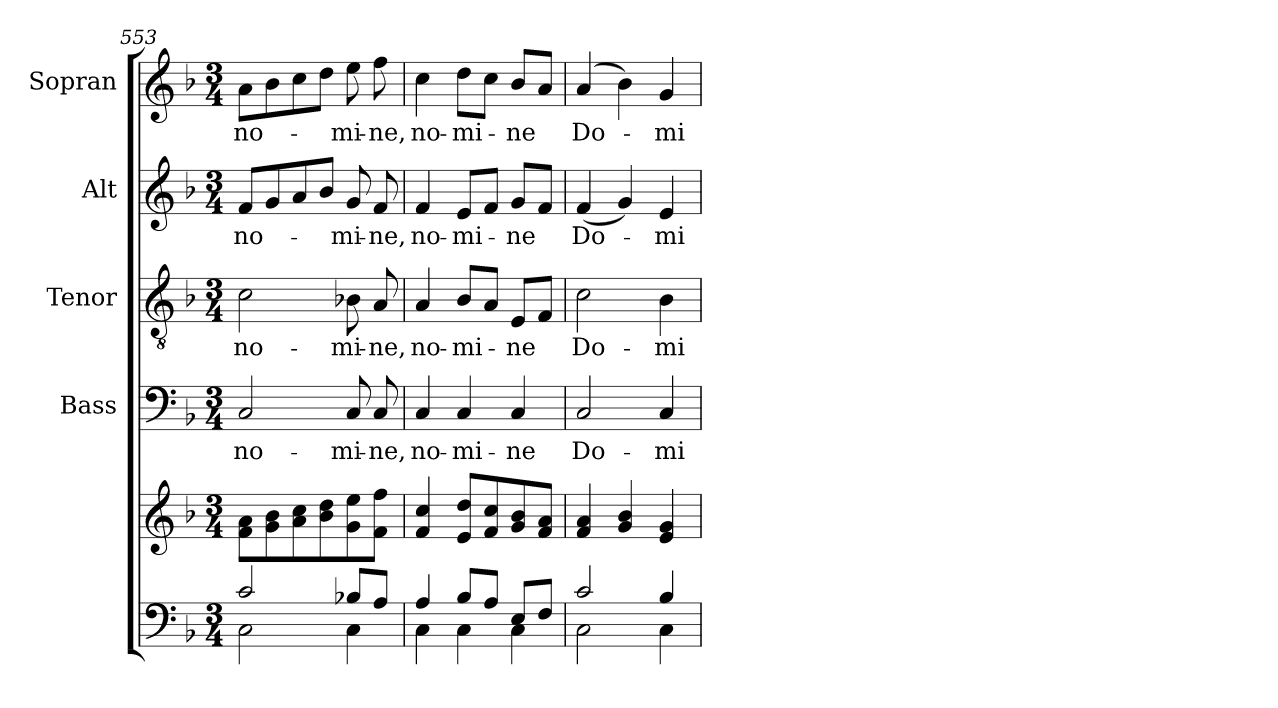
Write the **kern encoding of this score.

**kern	**kern	**kern	**text	**kern	**text	**kern	**text	**kern	**text
*part5	*part5	*part4	*part4	*part3	*part3	*part2	*part2	*part1	*part1
*staff6	*staff5	*staff4	*staff4	*staff3	*staff3	*staff2	*staff2	*staff1	*staff1
*	*	*I"Bass	*	*I"Tenor	*	*I"Alt	*	*I"Sopran	*
*	*	*I'B.	*	*I'T.	*	*I'A.	*	*I'S.	*
*clefF4	*clefG2	*clefF4	*	*clefGv2	*	*clefG2	*	*clefG2	*
*k[b-]	*k[b-]	*k[b-]	*	*k[b-]	*	*k[b-]	*	*k[b-]	*
*F:	*F:	*F:	*	*F:	*	*F:	*	*F:	*
*M3/4	*M3/4	*M3/4	*	*M3/4	*	*M3/4	*	*M3/4	*
=553	=553	=553	=553	=553	=553	=553	=553	=553	=553
*^	*	*	*	*	*	*	*	*	*
!	!	!	!	!LO:LY:b	!	!LO:LY:b	!	!LO:LY:b	!	!LO:LY:b
2c/	2C\	8f\ 8a\L	2C/	no-	2c\	no-	8f/L	no-	8a\L	no-
.	.	8g\ 8b-\	.	.	.	.	8g/	.	8b-\	.
.	.	8a\ 8cc\	.	.	.	.	8a/	.	8cc\	.
.	.	8b-\ 8dd\	.	.	.	.	8b-/J	.	8dd\J	.
!	!	!	!	!LO:LY:b	!	!LO:LY:b	!	!LO:LY:b	!	!LO:LY:b
8B-X/L	4C\	8g\ 8ee\	8C/	-mi-	8B-X\	-mi-	8g/	-mi-	8ee\	-mi-
!	!	!	!	!LO:LY:b	!	!LO:LY:b	!	!LO:LY:b	!	!LO:LY:b
8A/J	.	8f\ 8ff\J	8C/	-ne,	8A/	-ne,	8f/	-ne,	8ff\	-ne,
=554	=554	=554	=554	=554	=554	=554	=554	=554	=554	=554
!	!	!	!	!LO:LY:b	!	!LO:LY:b	!	!LO:LY:b	!	!LO:LY:b
4A/	4C\	4f/ 4cc/	4C/	no-	4A/	no-	4f/	no-	4cc\	no-
!	!	!	!	!LO:LY:b	!	!LO:LY:b	!	!LO:LY:b	!	!LO:LY:b
8B-/L	4C\	8e/ 8dd/L	4C/	-mi-	8B-/L	-mi-	8e/L	-mi-	8dd\L	-mi-
8A/J	.	8f/ 8cc/	.	.	8A/J	.	8f/J	.	8cc\J	.
!	!	!	!	!LO:LY:b	!	!LO:LY:b	!	!LO:LY:b	!	!LO:LY:b
8E/L	4C\	8g/ 8b-/	4C/	-ne	8E/L	-ne	8g/L	-ne	8b-/L	-ne
8F/J	.	8f/ 8a/J	.	.	8F/J	.	8f/J	.	8a/J	.
=555	=555	=555	=555	=555	=555	=555	=555	=555	=555	=555
!	!	!	!	!LO:LY:b	!	!LO:LY:b	!	!LO:LY:b	!	!LO:LY:b
2c/	2C\	4f/ 4a/	2C/	Do-	2c\	Do-	(<4f/	Do-	(4a/	Do-
.	.	4g/ 4b-/	.	.	.	.	4g/)	.	4b-\)	.
!	!	!	!	!LO:LY:b	!	!LO:LY:b	!	!LO:LY:b	!	!LO:LY:b
4B-/	4C\	4e/ 4g/	4C/	-mi-	4B-\	-mi-	4e/	-mi-	4g/	-mi-
*v	*v	*	*	*	*	*	*	*	*	*
=	=	=	=	=	=	=	=	=	=
*-	*-	*-	*-	*-	*-	*-	*-	*-	*-
